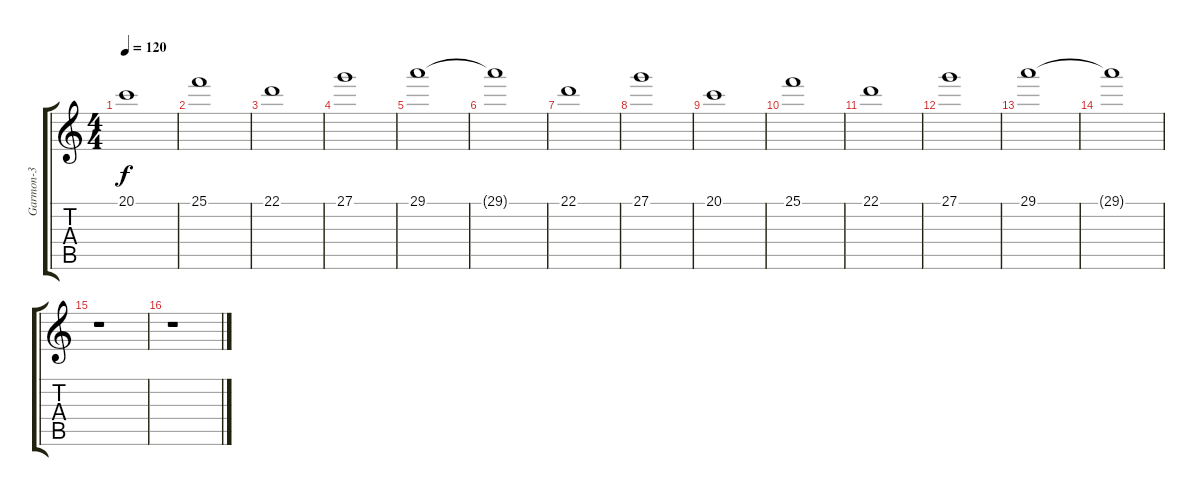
\track ("Garmon-3" "Garmon-3") {instrument stringensemble2}
\staff {score tabs}
\tuning (E4 B3 G3 D3 A2 E2) {hide}
\ts (4 4)
\tempo 120
\clef g2
\ks c
20.1.1{dy f} |
25.1.1 |
22.1.1 |
27.1.1 |
29.1.1 |
29.1{t}.1 |
22.1.1 |
27.1.1 |
20.1.1 |
25.1.1 |
22.1.1 |
27.1.1 |
29.1.1 |
29.1{t}.1 |
r.1 |
r.1
